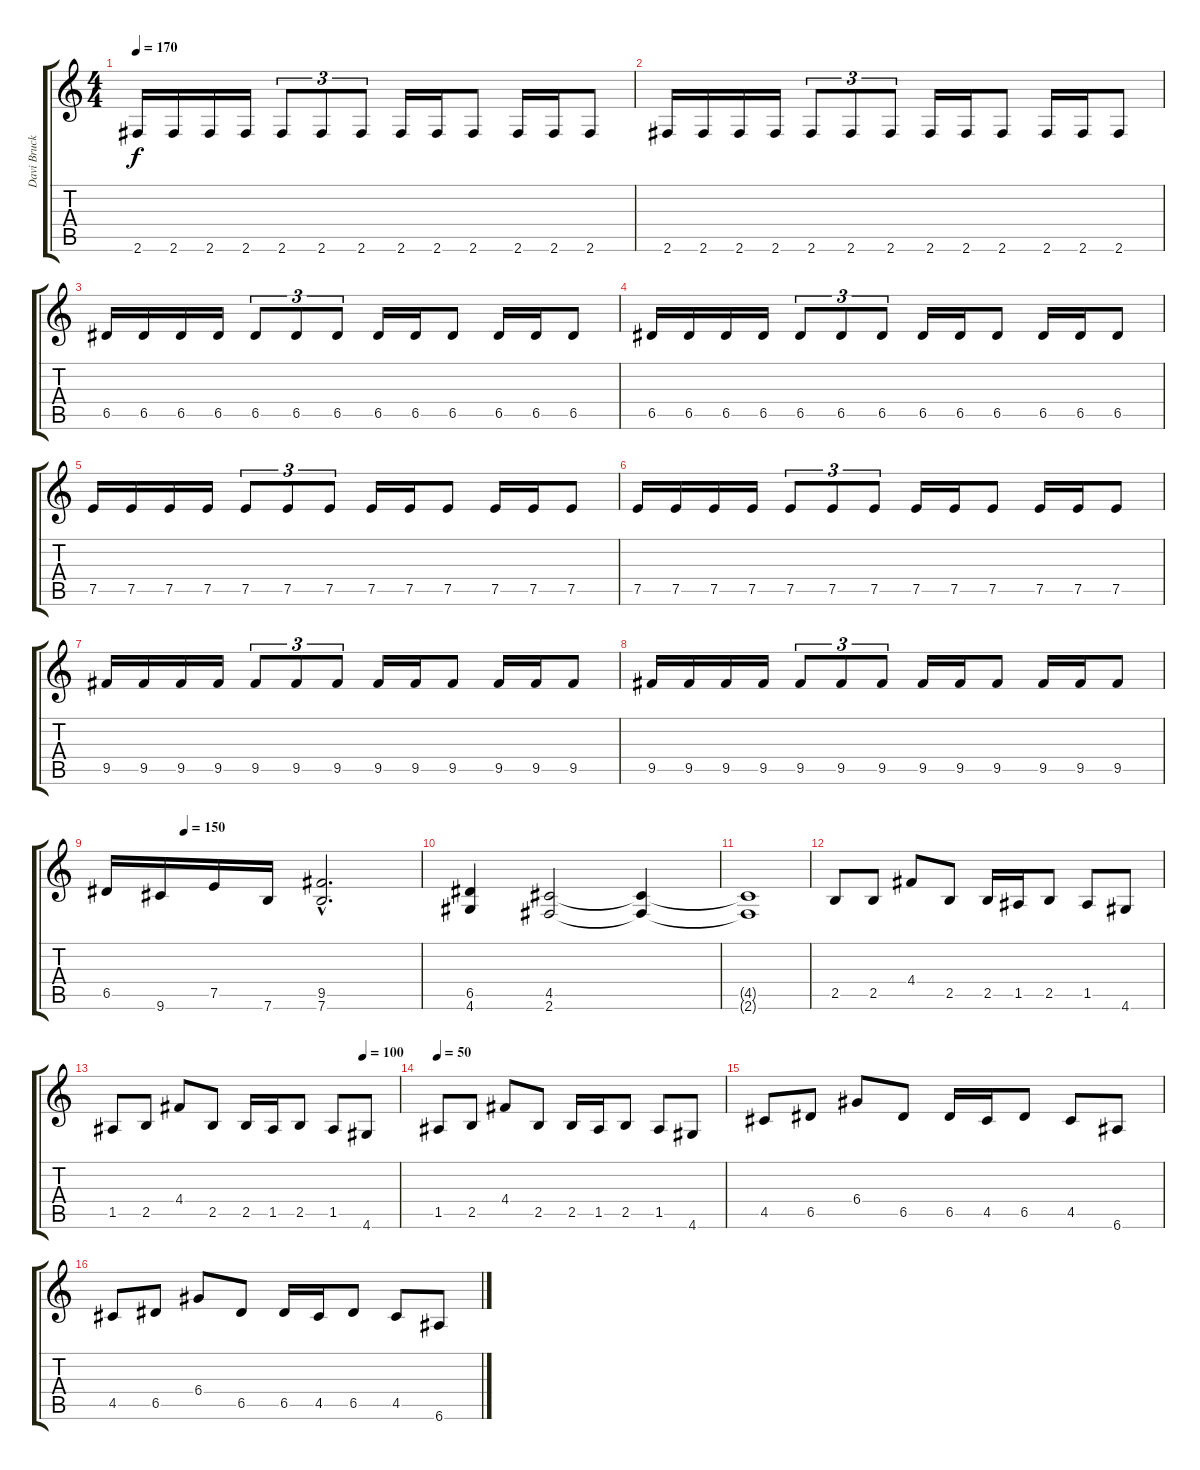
\track ("Davi Bruck" "Davi Bruck") {instrument distortionguitar}
\staff {score tabs}
\tuning (E4 B3 G3 D3 A2 E2) {hide}
\ts (4 4)
\tempo 170
\clef g2
\ks c
2.6.16{dy f} 2.6.16 2.6.16 2.6.16 2.6.8{tu (3 2)} 2.6.8{tu (3 2)} 2.6.8{tu (3 2)} 2.6.16 2.6.16 2.6.8 2.6.16 2.6.16 2.6.8 |
2.6.16 2.6.16 2.6.16 2.6.16 2.6.8{tu (3 2)} 2.6.8{tu (3 2)} 2.6.8{tu (3 2)} 2.6.16 2.6.16 2.6.8 2.6.16 2.6.16 2.6.8 |
6.5.16 6.5.16 6.5.16 6.5.16 6.5.8{tu (3 2)} 6.5.8{tu (3 2)} 6.5.8{tu (3 2)} 6.5.16 6.5.16 6.5.8 6.5.16 6.5.16 6.5.8 |
6.5.16 6.5.16 6.5.16 6.5.16 6.5.8{tu (3 2)} 6.5.8{tu (3 2)} 6.5.8{tu (3 2)} 6.5.16 6.5.16 6.5.8 6.5.16 6.5.16 6.5.8 |
7.5.16 7.5.16 7.5.16 7.5.16 7.5.8{tu (3 2)} 7.5.8{tu (3 2)} 7.5.8{tu (3 2)} 7.5.16 7.5.16 7.5.8 7.5.16 7.5.16 7.5.8 |
7.5.16 7.5.16 7.5.16 7.5.16 7.5.8{tu (3 2)} 7.5.8{tu (3 2)} 7.5.8{tu (3 2)} 7.5.16 7.5.16 7.5.8 7.5.16 7.5.16 7.5.8 |
9.5.16 9.5.16 9.5.16 9.5.16 9.5.8{tu (3 2)} 9.5.8{tu (3 2)} 9.5.8{tu (3 2)} 9.5.16 9.5.16 9.5.8 9.5.16 9.5.16 9.5.8 |
9.5.16 9.5.16 9.5.16 9.5.16 9.5.8{tu (3 2)} 9.5.8{tu (3 2)} 9.5.8{tu (3 2)} 9.5.16 9.5.16 9.5.8 9.5.16 9.5.16 9.5.8 |
\tempo (100 0.25)
\tempo (150 0.25)
6.5.16 9.6.16 7.5.16 7.6.16 (9.5{hac} 7.6{hac}).2{d} |
(6.5 4.6).4 (4.5 2.6).2 (4.5{t} 2.6{t}).4 |
(4.5{t} 2.6{t}).1 |
2.5.8 2.5.8 4.4.8 2.5.8 2.5.16 1.5.16 2.5.8 1.5.8 4.6.8 |
\tempo (100 0.875)
1.5.8 2.5.8 4.4.8 2.5.8 2.5.16 1.5.16 2.5.8 1.5.8 4.6.8 |
\tempo 50
1.5.8 2.5.8 4.4.8 2.5.8 2.5.16 1.5.16 2.5.8 1.5.8 4.6.8 |
4.5.8 6.5.8 6.4.8 6.5.8 6.5.16 4.5.16 6.5.8 4.5.8 6.6.8 |
4.5.8 6.5.8 6.4.8 6.5.8 6.5.16 4.5.16 6.5.8 4.5.8 6.6.8
